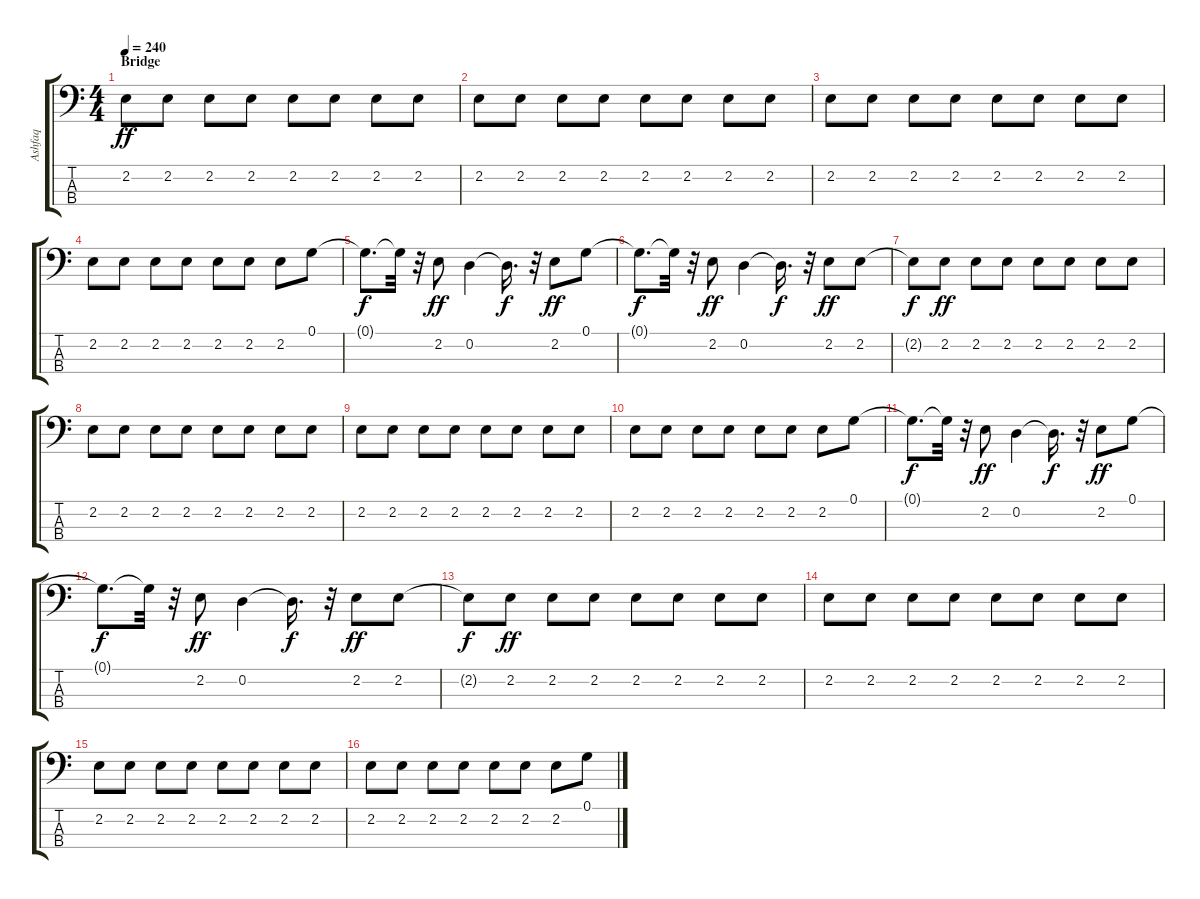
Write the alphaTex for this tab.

\track ("Ashfaq" "Ashfaq") {instrument electricbassfinger}
\staff {score tabs}
\tuning (G2 D2 A1 E1) {hide}
\ts (4 4)
\section ("" "Bridge")
\tempo 240
\clef f4
\ks c
2.2.8{dy ff} 2.2.8 2.2.8 2.2.8 2.2.8 2.2.8 2.2.8 2.2.8 |
2.2.8 2.2.8 2.2.8 2.2.8 2.2.8 2.2.8 2.2.8 2.2.8 |
2.2.8 2.2.8 2.2.8 2.2.8 2.2.8 2.2.8 2.2.8 2.2.8 |
2.2.8 2.2.8 2.2.8 2.2.8 2.2.8 2.2.8 2.2.8 0.1.8 |
0.1{t}.8{d dy f} 0.1{t}.32 r.32 2.2.8{dy ff} 0.2.4 0.2{t}.16{d dy f} r.32 2.2.8{dy ff} 0.1.8 |
0.1{t}.8{d dy f} 0.1{t}.32 r.32 2.2.8{dy ff} 0.2.4 0.2{t}.16{d dy f} r.32 2.2.8{dy ff} 2.2.8 |
2.2{t}.8{dy f} 2.2.8{dy ff} 2.2.8 2.2.8 2.2.8 2.2.8 2.2.8 2.2.8 |
2.2.8 2.2.8 2.2.8 2.2.8 2.2.8 2.2.8 2.2.8 2.2.8 |
2.2.8 2.2.8 2.2.8 2.2.8 2.2.8 2.2.8 2.2.8 2.2.8 |
2.2.8 2.2.8 2.2.8 2.2.8 2.2.8 2.2.8 2.2.8 0.1.8 |
0.1{t}.8{d dy f} 0.1{t}.32 r.32 2.2.8{dy ff} 0.2.4 0.2{t}.16{d dy f} r.32 2.2.8{dy ff} 0.1.8 |
0.1{t}.8{d dy f} 0.1{t}.32 r.32 2.2.8{dy ff} 0.2.4 0.2{t}.16{d dy f} r.32 2.2.8{dy ff} 2.2.8 |
2.2{t}.8{dy f} 2.2.8{dy ff} 2.2.8 2.2.8 2.2.8 2.2.8 2.2.8 2.2.8 |
2.2.8 2.2.8 2.2.8 2.2.8 2.2.8 2.2.8 2.2.8 2.2.8 |
2.2.8 2.2.8 2.2.8 2.2.8 2.2.8 2.2.8 2.2.8 2.2.8 |
2.2.8 2.2.8 2.2.8 2.2.8 2.2.8 2.2.8 2.2.8 0.1.8
